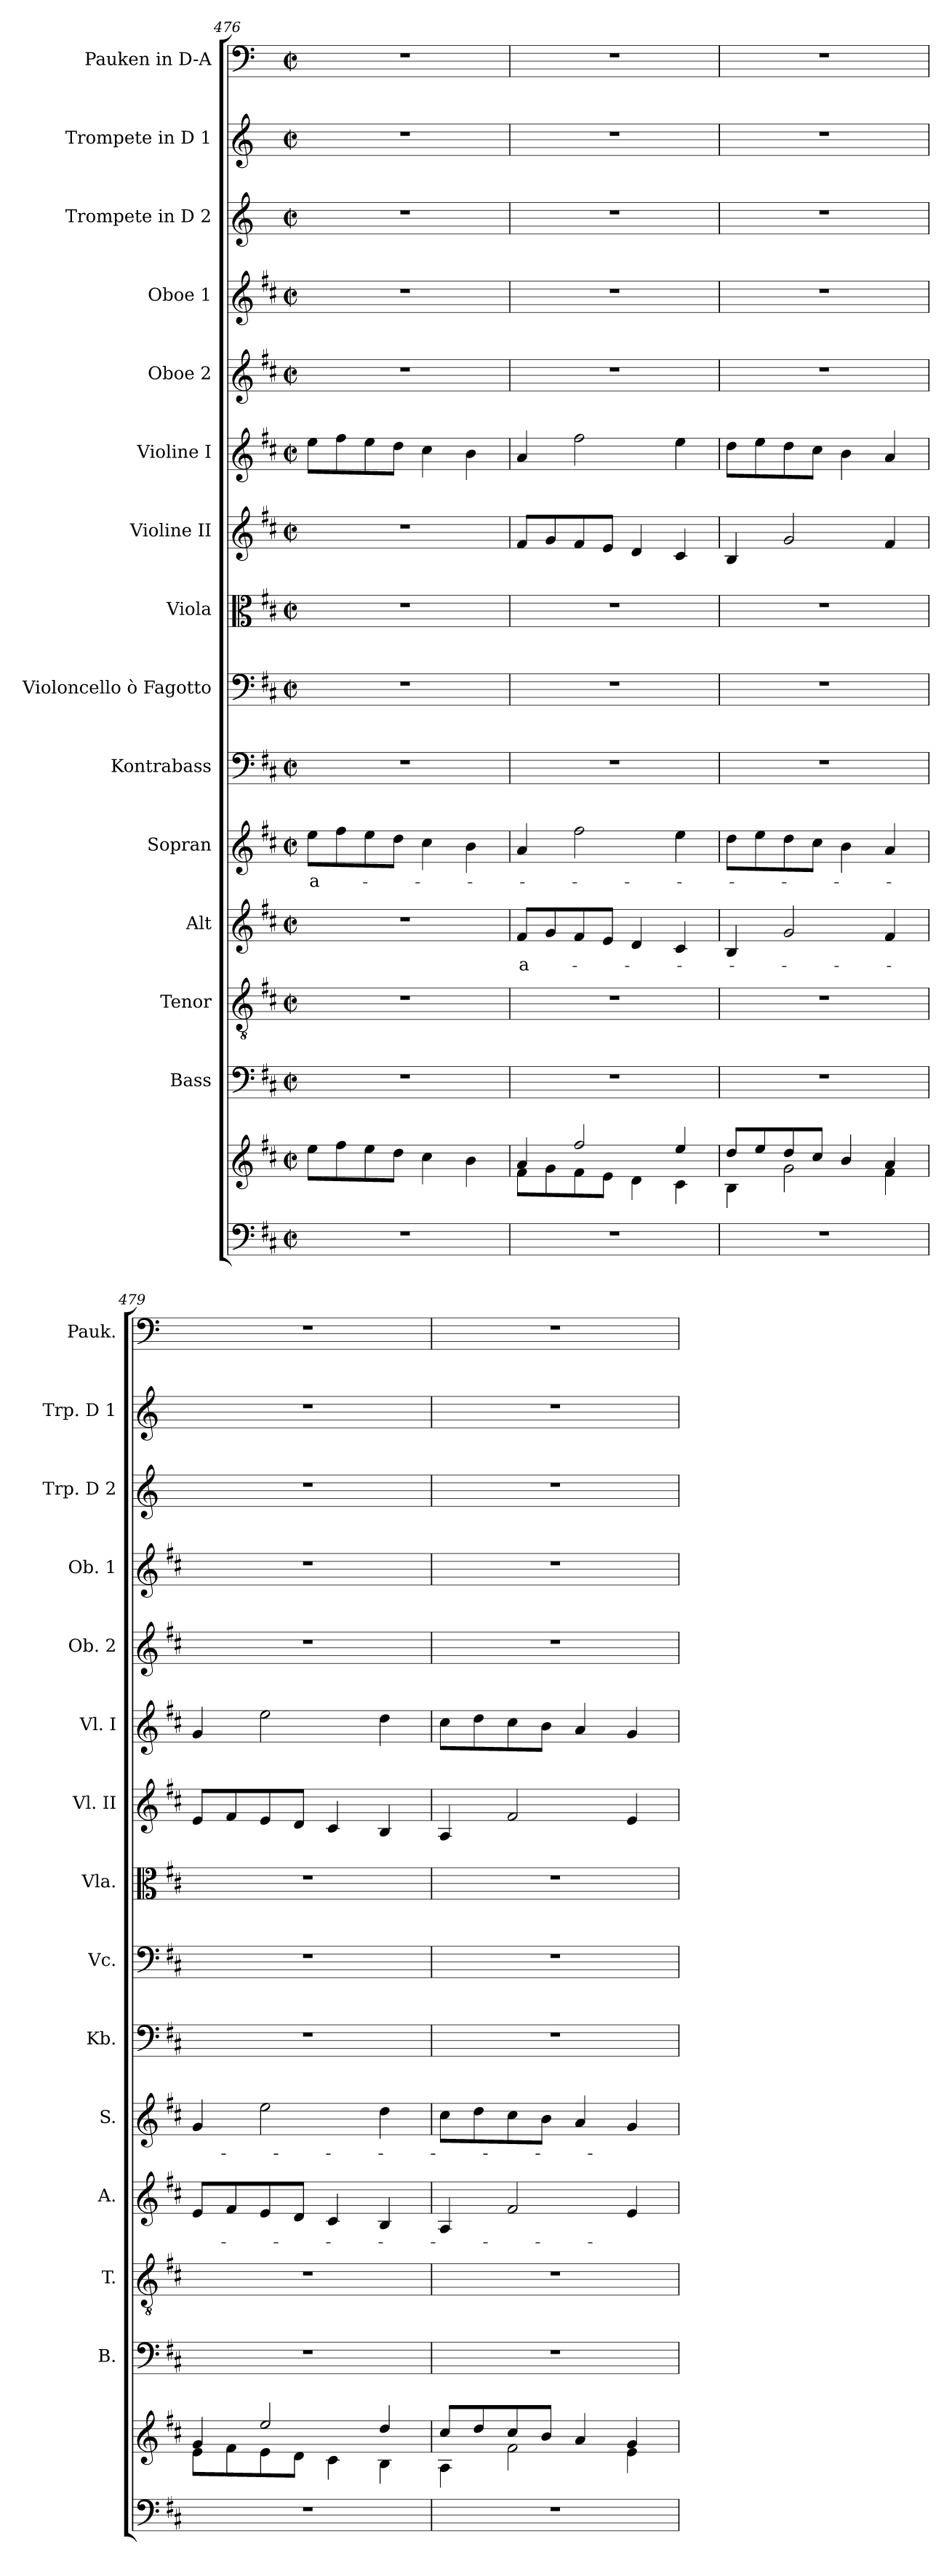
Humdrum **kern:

**kern	**kern	**kern	**kern	**kern	**text	**kern	**text	**kern	**kern	**kern	**kern	**kern	**kern	**kern	**kern	**kern	**kern
*part15	*part15	*part14	*part13	*part12	*part12	*part11	*part11	*part10	*part9	*part8	*part7	*part6	*part5	*part4	*part3	*part2	*part1
*staff16	*staff15	*staff14	*staff13	*staff12	*staff12	*staff11	*staff11	*staff10	*staff9	*staff8	*staff7	*staff6	*staff5	*staff4	*staff3	*staff2	*staff1
*	*	*I"Bass	*I"Tenor	*I"Alt	*	*I"Sopran	*	*I"Kontrabass	*I"Violoncello ò Fagotto	*I"Viola	*I"Violine II	*I"Violine I	*I"Oboe 2	*I"Oboe 1	*I"Trompete in D 2	*I"Trompete in D 1	*I"Pauken in D-A
*	*	*I'B.	*I'T.	*I'A.	*	*I'S.	*	*I'Kb.	*I'Vc.	*I'Vla.	*I'Vl. II	*I'Vl. I	*I'Ob. 2	*I'Ob. 1	*I'Trp. D 2	*I'Trp. D 1	*I'Pauk.
*clefF4	*clefG2	*clefF4	*clefGv2	*clefG2	*	*clefG2	*	*clefF4	*clefF4	*clefC3	*clefG2	*clefG2	*clefG2	*clefG2	*clefG2	*clefG2	*clefF4
*	*	*	*	*	*	*	*	*ITrd7c12	*	*	*	*	*	*	*ITrd-1c-2	*ITrd-1c-2	*ITrd-1c-2
*k[f#c#]	*k[f#c#]	*k[f#c#]	*k[f#c#]	*k[f#c#]	*	*k[f#c#]	*	*k[f#c#]	*k[f#c#]	*k[f#c#]	*k[f#c#]	*k[f#c#]	*k[f#c#]	*k[f#c#]	*k[f#c#]	*k[f#c#]	*k[f#c#]
*D:	*D:	*D:	*D:	*D:	*	*D:	*	*D:	*D:	*D:	*D:	*D:	*D:	*D:	*D:	*D:	*D:
*M2/2	*M2/2	*M2/2	*M2/2	*M2/2	*	*M2/2	*	*M2/2	*M2/2	*M2/2	*M2/2	*M2/2	*M2/2	*M2/2	*M2/2	*M2/2	*M2/2
*met(c|)	*met(c|)	*met(c|)	*met(c|)	*met(c|)	*	*met(c|)	*	*met(c|)	*met(c|)	*met(c|)	*met(c|)	*met(c|)	*met(c|)	*met(c|)	*met(c|)	*met(c|)	*met(c|)
=476	=476	=476	=476	=476	=476	=476	=476	=476	=476	=476	=476	=476	=476	=476	=476	=476	=476
!	!	!	!	!	!	!	!LO:LY:b	!	!	!	!	!	!	!	!	!	!
1r	8ee\L	1r	1r	1r	.	8ee\L	a-	1r	1r	1r	1r	8ee\L	1r	1r	1r	1r	1r
.	8ff#\	.	.	.	.	8ff#\	.	.	.	.	.	8ff#\	.	.	.	.	.
.	8ee\	.	.	.	.	8ee\	.	.	.	.	.	8ee\	.	.	.	.	.
.	8dd\J	.	.	.	.	8dd\J	.	.	.	.	.	8dd\J	.	.	.	.	.
.	4cc#\	.	.	.	.	4cc#\	.	.	.	.	.	4cc#\	.	.	.	.	.
.	4b\	.	.	.	.	4b\	.	.	.	.	.	4b\	.	.	.	.	.
=477	=477	=477	=477	=477	=477	=477	=477	=477	=477	=477	=477	=477	=477	=477	=477	=477	=477
*	*^	*	*	*	*	*	*	*	*	*	*	*	*	*	*	*	*
!	!	!	!	!	!	!LO:LY:b	!	!	!	!	!	!	!	!	!	!	!	!
1r	4a/	8f#\L	1r	1r	8f#/L	a-	4a/	.	1r	1r	1r	8f#/L	4a/	1r	1r	1r	1r	1r
.	.	8g\	.	.	8g/	.	.	.	.	.	.	8g/	.	.	.	.	.	.
.	2ff#/	8f#\	.	.	8f#/	.	2ff#\	.	.	.	.	8f#/	2ff#\	.	.	.	.	.
.	.	8e\J	.	.	8e/J	.	.	.	.	.	.	8e/J	.	.	.	.	.	.
.	.	4d\	.	.	4d/	.	.	.	.	.	.	4d/	.	.	.	.	.	.
.	4ee/	4c#\	.	.	4c#/	.	4ee\	.	.	.	.	4c#/	4ee\	.	.	.	.	.
!!LO:PB:g=z
=478	=478	=478	=478	=478	=478	=478	=478	=478	=478	=478	=478	=478	=478	=478	=478	=478	=478	=478
1r	8dd/L	4B\	1r	1r	4B/	.	8dd\L	.	1r	1r	1r	4B/	8dd\L	1r	1r	1r	1r	1r
.	8ee/	.	.	.	.	.	8ee\	.	.	.	.	.	8ee\	.	.	.	.	.
.	8dd/	2g\	.	.	2g/	.	8dd\	.	.	.	.	2g/	8dd\	.	.	.	.	.
.	8cc#/J	.	.	.	.	.	8cc#\J	.	.	.	.	.	8cc#\J	.	.	.	.	.
.	4b/	.	.	.	.	.	4b\	.	.	.	.	.	4b\	.	.	.	.	.
.	4a/	4f#\	.	.	4f#/	.	4a/	.	.	.	.	4f#/	4a/	.	.	.	.	.
=479	=479	=479	=479	=479	=479	=479	=479	=479	=479	=479	=479	=479	=479	=479	=479	=479	=479	=479
1r	4g/	8e\L	1r	1r	8e/L	.	4g/	.	1r	1r	1r	8e/L	4g/	1r	1r	1r	1r	1r
.	.	8f#\	.	.	8f#/	.	.	.	.	.	.	8f#/	.	.	.	.	.	.
.	2ee/	8e\	.	.	8e/	.	2ee\	.	.	.	.	8e/	2ee\	.	.	.	.	.
.	.	8d\J	.	.	8d/J	.	.	.	.	.	.	8d/J	.	.	.	.	.	.
.	.	4c#\	.	.	4c#/	.	.	.	.	.	.	4c#/	.	.	.	.	.	.
.	4dd/	4B\	.	.	4B/	.	4dd\	.	.	.	.	4B/	4dd\	.	.	.	.	.
=480	=480	=480	=480	=480	=480	=480	=480	=480	=480	=480	=480	=480	=480	=480	=480	=480	=480	=480
1r	8cc#/L	4A\	1r	1r	4A/	.	8cc#\L	.	1r	1r	1r	4A/	8cc#\L	1r	1r	1r	1r	1r
.	8dd/	.	.	.	.	.	8dd\	.	.	.	.	.	8dd\	.	.	.	.	.
.	8cc#/	2f#\	.	.	2f#/	.	8cc#\	.	.	.	.	2f#/	8cc#\	.	.	.	.	.
.	8b/J	.	.	.	.	.	8b\J	.	.	.	.	.	8b\J	.	.	.	.	.
.	4a/	.	.	.	.	.	4a/	.	.	.	.	.	4a/	.	.	.	.	.
.	4g/	4e\	.	.	4e/	.	4g/	.	.	.	.	4e/	4g/	.	.	.	.	.
*	*v	*v	*	*	*	*	*	*	*	*	*	*	*	*	*	*	*	*
=	=	=	=	=	=	=	=	=	=	=	=	=	=	=	=	=	=
*-	*-	*-	*-	*-	*-	*-	*-	*-	*-	*-	*-	*-	*-	*-	*-	*-	*-
